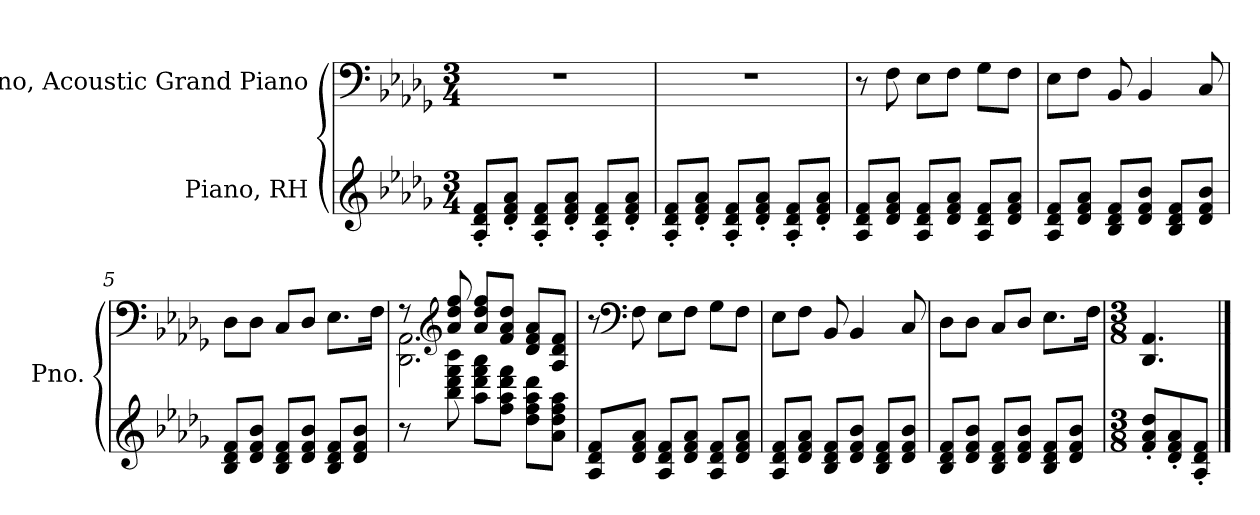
**kern	**kern
*part2	*part1
*staff2	*staff1
*I"Piano, RH	*I"Piano, Acoustic Grand Piano
*I'Pno.	*I'Pno.
*clefG2	*clefF4
*k[b-e-a-d-g-]	*k[b-e-a-d-g-]
*M3/4	*M3/4
*MM80	*MM80
=1	=1
8A-/' 8d-/' 8f/'L	2.r
8d-/' 8f/' 8a-/'J	.
8A-/' 8d-/' 8f/'L	.
8d-/' 8f/' 8a-/'J	.
8A-/' 8d-/' 8f/'L	.
8d-/' 8f/' 8a-/'J	.
=2	=2
8A-/' 8d-/' 8f/'L	2.r
8d-/' 8f/' 8a-/'J	.
8A-/' 8d-/' 8f/'L	.
8d-/' 8f/' 8a-/'J	.
8A-/' 8d-/' 8f/'L	.
8d-/' 8f/' 8a-/'J	.
=3	=3
8A-/ 8d-/ 8f/L	8r
8d-/ 8f/ 8a-/J	8F\
8A-/ 8d-/ 8f/L	8E-\L
8d-/ 8f/ 8a-/J	8F\J
8A-/ 8d-/ 8f/L	8G-\L
8d-/ 8f/ 8a-/J	8F\J
=4	=4
8A-/ 8d-/ 8f/L	8E-\L
8d-/ 8f/ 8a-/J	8F\J
8B-/ 8d-/ 8f/L	8BB-/
8d-/ 8f/ 8b-/J	4BB-/
8B-/ 8d-/ 8f/L	.
8d-/ 8f/ 8b-/J	8C/
!!LO:LB:g=z
=5	=5
8B-/ 8d-/ 8f/L	8D-\L
8d-/ 8f/ 8b-/J	8D-\J
8B-/ 8d-/ 8f/L	8C/L
8d-/ 8f/ 8b-/J	8D-/J
8B-/ 8d-/ 8f/L	8.E-\L
8d-/ 8f/ 8b-/J	.
.	16F\Jk
=6	=6
*	*^
8r	8r	2.DD-\ 2.AA-\
*	*clefG2	*
8bb-\ 8ddd-\ 8fff\ 8bbb-\	8a-/ 8dd-/ 8ff/	.
8aa-\ 8ddd-\ 8fff\ 8aaa-\L	8a-/ 8dd-/ 8ff/L	.
8ff\ 8aa-\ 8ddd-\ 8fff\J	8f/ 8a-/ 8dd-/J	.
8dd-\ 8ff\ 8aa-\ 8ddd-\L	8d-/ 8f/ 8a-/L	.
8a-\ 8dd-\ 8ff\ 8aa-\J	8A-/ 8d-/ 8f/J	.
*	*v	*v
=7	=7
8A-/ 8d-/ 8f/L	8r
*	*clefF4
8d-/ 8f/ 8a-/J	8F\
8A-/ 8d-/ 8f/L	8E-\L
8d-/ 8f/ 8a-/J	8F\J
8A-/ 8d-/ 8f/L	8G-\L
8d-/ 8f/ 8a-/J	8F\J
=8	=8
8A-/ 8d-/ 8f/L	8E-\L
8d-/ 8f/ 8a-/J	8F\J
8B-/ 8d-/ 8f/L	8BB-/
8d-/ 8f/ 8b-/J	4BB-/
8B-/ 8d-/ 8f/L	.
8d-/ 8f/ 8b-/J	8C/
!!LO:LB:g=z
=9	=9
8B-/ 8d-/ 8f/L	8D-\L
8d-/ 8f/ 8b-/J	8D-\J
8B-/ 8d-/ 8f/L	8C/L
8d-/ 8f/ 8b-/J	8D-/J
8B-/ 8d-/ 8f/L	8.E-\L
8d-/ 8f/ 8b-/J	.
.	16F\Jk
=10	=10
*M3/8	*M3/8
8f/' 8a-/' 8dd-/'L	4.DD-/ 4.AA-/
8d-/' 8f/' 8a-/'	.
8A-/' 8d-/' 8f/'J	.
==	==
*-	*-
